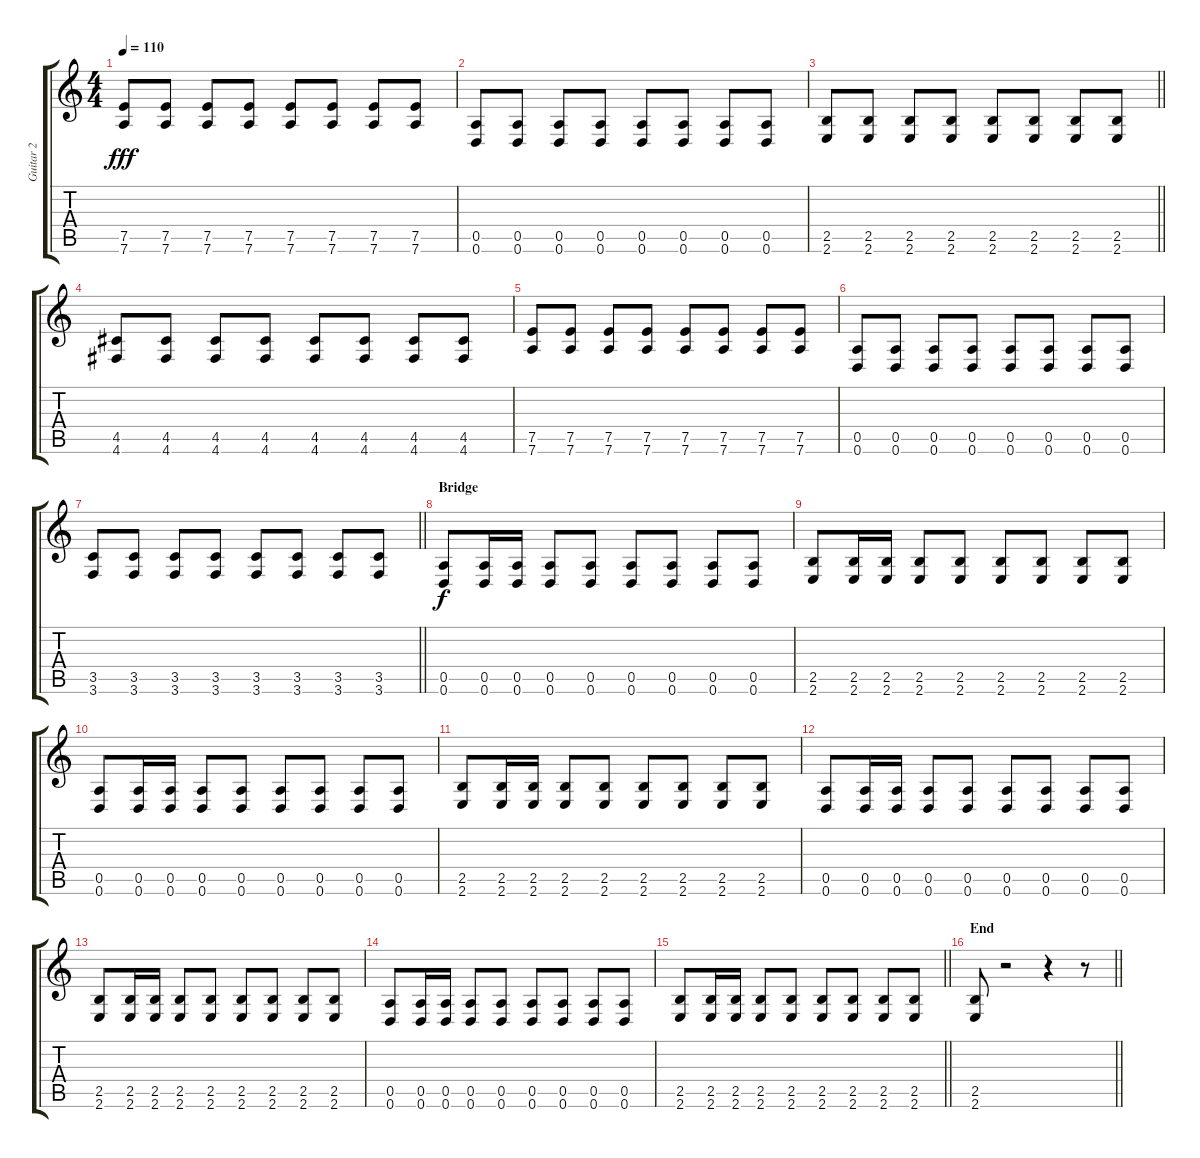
\track ("Guitar 2" "Guitar 2") {instrument distortionguitar}
\staff {score tabs}
\tuning (E4 B3 G3 D3 A2 D2) {hide}
\ts (4 4)
\tempo 110
\clef g2
\ks c
(7.5 7.6).8{dy fff} (7.5 7.6).8 (7.5 7.6).8 (7.5 7.6).8 (7.5 7.6).8 (7.5 7.6).8 (7.5 7.6).8 (7.5 7.6).8 |
(0.5 0.6).8 (0.5 0.6).8 (0.5 0.6).8 (0.5 0.6).8 (0.5 0.6).8 (0.5 0.6).8 (0.5 0.6).8 (0.5 0.6).8 |
\barLineRight lightlight
(2.5 2.6).8 (2.5 2.6).8 (2.5 2.6).8 (2.5 2.6).8 (2.5 2.6).8 (2.5 2.6).8 (2.5 2.6).8 (2.5 2.6).8 |
(4.5 4.6).8 (4.5 4.6).8 (4.5 4.6).8 (4.5 4.6).8 (4.5 4.6).8 (4.5 4.6).8 (4.5 4.6).8 (4.5 4.6).8 |
(7.5 7.6).8 (7.5 7.6).8 (7.5 7.6).8 (7.5 7.6).8 (7.5 7.6).8 (7.5 7.6).8 (7.5 7.6).8 (7.5 7.6).8 |
(0.5 0.6).8 (0.5 0.6).8 (0.5 0.6).8 (0.5 0.6).8 (0.5 0.6).8 (0.5 0.6).8 (0.5 0.6).8 (0.5 0.6).8 |
\barLineRight lightlight
(3.5 3.6).8 (3.5 3.6).8 (3.5 3.6).8 (3.5 3.6).8 (3.5 3.6).8 (3.5 3.6).8 (3.5 3.6).8 (3.5 3.6).8 |
\section ("" "Bridge")
(0.5 0.6).8{dy f} (0.5 0.6).16 (0.5 0.6).16 (0.5 0.6).8 (0.5 0.6).8 (0.5 0.6).8 (0.5 0.6).8 (0.5 0.6).8 (0.5 0.6).8 |
(2.5 2.6).8 (2.5 2.6).16 (2.5 2.6).16 (2.5 2.6).8 (2.5 2.6).8 (2.5 2.6).8 (2.5 2.6).8 (2.5 2.6).8 (2.5 2.6).8 |
(0.5 0.6).8 (0.5 0.6).16 (0.5 0.6).16 (0.5 0.6).8 (0.5 0.6).8 (0.5 0.6).8 (0.5 0.6).8 (0.5 0.6).8 (0.5 0.6).8 |
(2.5 2.6).8 (2.5 2.6).16 (2.5 2.6).16 (2.5 2.6).8 (2.5 2.6).8 (2.5 2.6).8 (2.5 2.6).8 (2.5 2.6).8 (2.5 2.6).8 |
(0.5 0.6).8 (0.5 0.6).16 (0.5 0.6).16 (0.5 0.6).8 (0.5 0.6).8 (0.5 0.6).8 (0.5 0.6).8 (0.5 0.6).8 (0.5 0.6).8 |
(2.5 2.6).8 (2.5 2.6).16 (2.5 2.6).16 (2.5 2.6).8 (2.5 2.6).8 (2.5 2.6).8 (2.5 2.6).8 (2.5 2.6).8 (2.5 2.6).8 |
(0.5 0.6).8 (0.5 0.6).16 (0.5 0.6).16 (0.5 0.6).8 (0.5 0.6).8 (0.5 0.6).8 (0.5 0.6).8 (0.5 0.6).8 (0.5 0.6).8 |
\barLineRight lightlight
(2.5 2.6).8 (2.5 2.6).16 (2.5 2.6).16 (2.5 2.6).8 (2.5 2.6).8 (2.5 2.6).8 (2.5 2.6).8 (2.5 2.6).8 (2.5 2.6).8 |
\section ("" "End")
\barLineRight lightlight
(2.5 2.6).8 r.2 r.4 r.8
